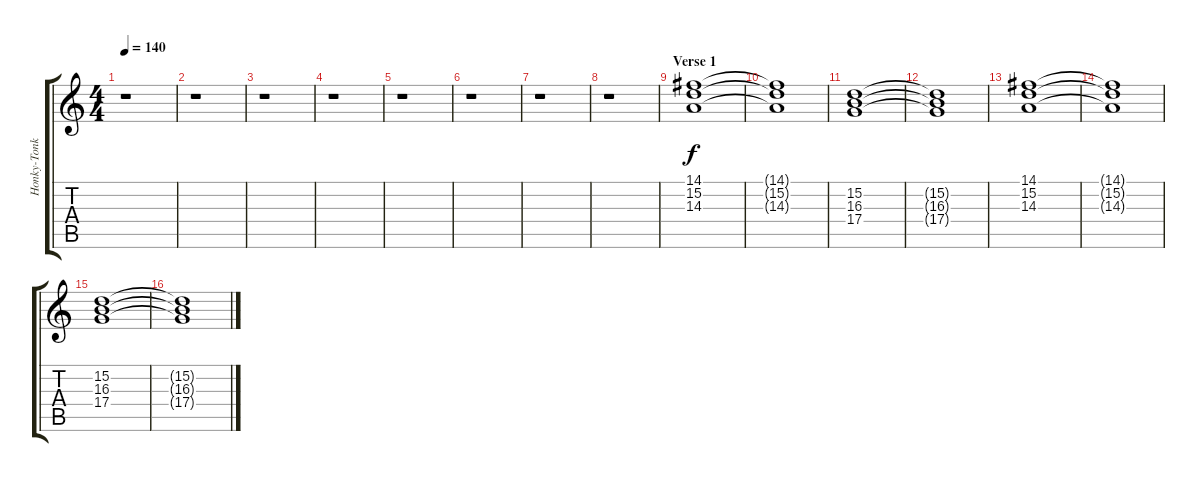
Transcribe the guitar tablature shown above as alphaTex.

\track ("Honky-Tonk Piano" "Honky-Tonk") {instrument honkytonkpiano}
\staff {score tabs}
\tuning (E4 B3 G3 D3 A2 E2) {hide}
\ts (4 4)
\tempo 140
\clef g2
\ks c
r.1{dy f instrument honkytonkpiano} |
r.1 |
r.1 |
r.1 |
r.1 |
r.1 |
r.1 |
r.1 |
\section ("" "Verse 1")
(14.1 15.2 14.3).1 |
(14.1{t} 15.2{t} 14.3{t}).1 |
(15.2 16.3 17.4).1 |
(15.2{t} 16.3{t} 17.4{t}).1 |
(14.1 15.2 14.3).1 |
(14.1{t} 15.2{t} 14.3{t}).1 |
(15.2 16.3 17.4).1 |
(15.2{t} 16.3{t} 17.4{t}).1
